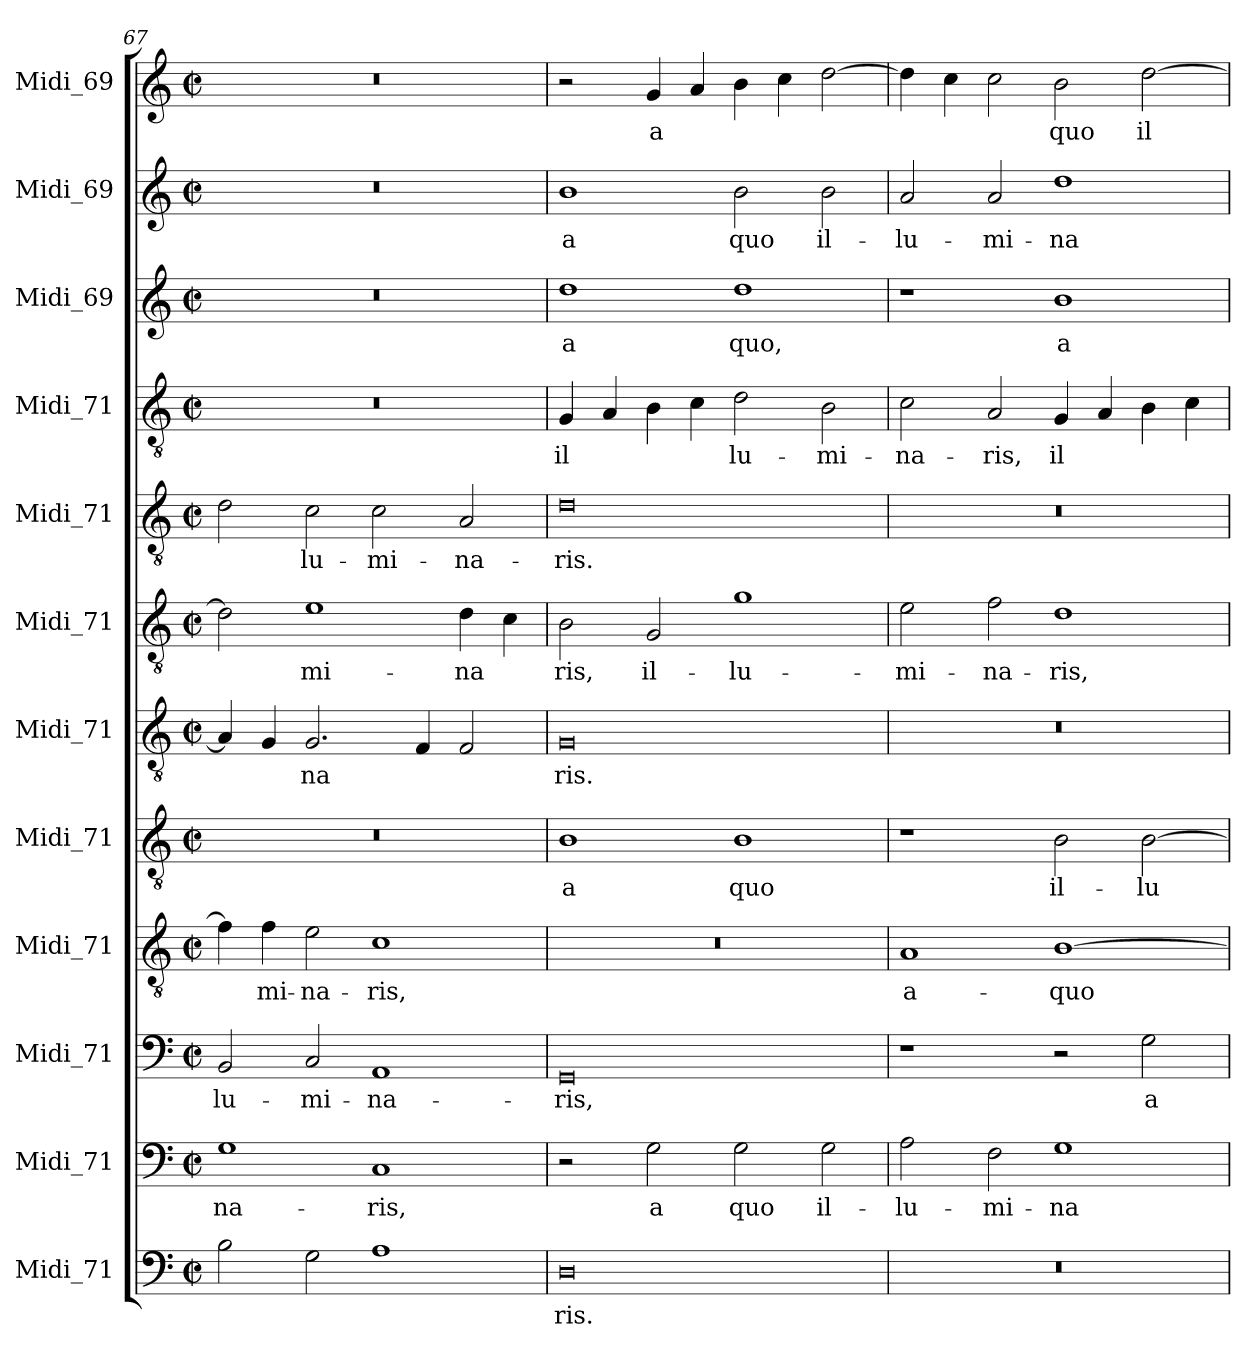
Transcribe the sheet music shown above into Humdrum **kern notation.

**kern	**text	**kern	**text	**kern	**text	**kern	**text	**kern	**text	**kern	**text	**kern	**text	**kern	**text	**kern	**text	**kern	**text	**kern	**text	**kern	**text
*part12	*part12	*part11	*part11	*part10	*part10	*part9	*part9	*part8	*part8	*part7	*part7	*part6	*part6	*part5	*part5	*part4	*part4	*part3	*part3	*part2	*part2	*part1	*part1
*staff12	*staff12	*staff11	*staff11	*staff10	*staff10	*staff9	*staff9	*staff8	*staff8	*staff7	*staff7	*staff6	*staff6	*staff5	*staff5	*staff4	*staff4	*staff3	*staff3	*staff2	*staff2	*staff1	*staff1
*I"Midi_71	*	*I"Midi_71	*	*I"Midi_71	*	*I"Midi_71	*	*I"Midi_71	*	*I"Midi_71	*	*I"Midi_71	*	*I"Midi_71	*	*I"Midi_71	*	*I"Midi_69	*	*I"Midi_69	*	*I"Midi_69	*
*clefF4	*	*clefF4	*	*clefF4	*	*clefGv2	*	*clefGv2	*	*clefGv2	*	*clefGv2	*	*clefGv2	*	*clefGv2	*	*clefG2	*	*clefG2	*	*clefG2	*
*k[]	*	*k[]	*	*k[]	*	*k[]	*	*k[]	*	*k[]	*	*k[]	*	*k[]	*	*k[]	*	*k[]	*	*k[]	*	*k[]	*
*C:	*	*C:	*	*C:	*	*C:	*	*C:	*	*C:	*	*C:	*	*C:	*	*C:	*	*C:	*	*C:	*	*C:	*
*M4/2	*	*M4/2	*	*M4/2	*	*M4/2	*	*M4/2	*	*M4/2	*	*M4/2	*	*M4/2	*	*M4/2	*	*M4/2	*	*M4/2	*	*M4/2	*
*met(c|)	*	*met(c|)	*	*met(c|)	*	*met(c|)	*	*met(c|)	*	*met(c|)	*	*met(c|)	*	*met(c|)	*	*met(c|)	*	*met(c|)	*	*met(c|)	*	*met(c|)	*
=67	=67	=67	=67	=67	=67	=67	=67	=67	=67	=67	=67	=67	=67	=67	=67	=67	=67	=67	=67	=67	=67	=67	=67
!	!	!	!LO:LY:b	!	!LO:LY:b	!	!	!	!	!	!	!	!	!	!	!	!	!	!	!	!	!	!
2B	.	1G	-na-	2BB	-lu-	4f]	.	0r	.	4A]	.	2d]	.	2d	.	0r	.	0r	.	0r	.	0r	.
!	!	!	!	!	!	!	!LO:LY:b	!	!	!	!	!	!	!	!	!	!	!	!	!	!	!	!
.	.	.	.	.	.	4f	mi-	.	.	4G	.	.	.	.	.	.	.	.	.	.	.	.	.
!	!	!	!	!	!LO:LY:b	!	!LO:LY:b	!	!	!	!LO:LY:b	!	!LO:LY:b	!	!LO:LY:b	!	!	!	!	!	!	!	!
2G	.	.	.	2C	-mi-	2e	-na-	.	.	2.G	na	1e	-mi-	2c	lu-	.	.	.	.	.	.	.	.
!	!	!	!LO:LY:b	!	!LO:LY:b	!	!LO:LY:b	!	!	!	!	!	!	!	!LO:LY:b	!	!	!	!	!	!	!	!
1A	.	1C	-ris,	1AA	-na-	1c	-ris,	.	.	.	.	.	.	2c	-mi-	.	.	.	.	.	.	.	.
.	.	.	.	.	.	.	.	.	.	4F	.	.	.	.	.	.	.	.	.	.	.	.	.
!	!	!	!	!	!	!	!	!	!	!	!	!	!LO:LY:b	!	!LO:LY:b	!	!	!	!	!	!	!	!
.	.	.	.	.	.	.	.	.	.	2F	.	4d	-na	2A	-na-	.	.	.	.	.	.	.	.
.	.	.	.	.	.	.	.	.	.	.	.	4c	.	.	.	.	.	.	.	.	.	.	.
=68	=68	=68	=68	=68	=68	=68	=68	=68	=68	=68	=68	=68	=68	=68	=68	=68	=68	=68	=68	=68	=68	=68	=68
!	!LO:LY:b	!	!	!	!LO:LY:b	!	!	!	!LO:LY:b	!	!LO:LY:b	!	!LO:LY:b	!	!LO:LY:b	!	!LO:LY:b	!	!LO:LY:b	!	!LO:LY:b	!	!
0D	ris.	2r	.	0GG	-ris,	0r	.	1B	a	0G	ris.	2B	ris,	0d	-ris.	4G	il	1dd	a	1b	a	2r	.
.	.	.	.	.	.	.	.	.	.	.	.	.	.	.	.	4A	.	.	.	.	.	.	.
!	!	!	!LO:LY:b	!	!	!	!	!	!	!	!	!	!LO:LY:b	!	!	!	!	!	!	!	!	!	!LO:LY:b
.	.	2G	a	.	.	.	.	.	.	.	.	2G	il-	.	.	4B	.	.	.	.	.	4g	a
.	.	.	.	.	.	.	.	.	.	.	.	.	.	.	.	4c	.	.	.	.	.	4a	.
!	!	!	!LO:LY:b	!	!	!	!	!	!LO:LY:b	!	!	!	!LO:LY:b	!	!	!	!LO:LY:b	!	!LO:LY:b	!	!LO:LY:b	!	!
.	.	2G	quo	.	.	.	.	1B	quo	.	.	1g	-lu-	.	.	2d	lu-	1dd	quo,	2b	quo	4b	.
.	.	.	.	.	.	.	.	.	.	.	.	.	.	.	.	.	.	.	.	.	.	4cc	.
!	!	!	!LO:LY:b	!	!	!	!	!	!	!	!	!	!	!	!	!	!LO:LY:b	!	!	!	!LO:LY:b	!	!
.	.	2G	il-	.	.	.	.	.	.	.	.	.	.	.	.	2B	-mi-	.	.	2b	il-	[2dd	.
=69	=69	=69	=69	=69	=69	=69	=69	=69	=69	=69	=69	=69	=69	=69	=69	=69	=69	=69	=69	=69	=69	=69	=69
!	!	!	!LO:LY:b	!	!	!	!LO:LY:b	!	!	!	!	!	!LO:LY:b	!	!	!	!LO:LY:b	!	!	!	!LO:LY:b	!	!
0r	.	2A	-lu-	1r	.	1A	a-	1r	.	0r	.	2e	-mi-	0r	.	2c	-na-	1r	.	2a	-lu-	4dd]	.
.	.	.	.	.	.	.	.	.	.	.	.	.	.	.	.	.	.	.	.	.	.	4cc	.
!	!	!	!LO:LY:b	!	!	!	!	!	!	!	!	!	!LO:LY:b	!	!	!	!LO:LY:b	!	!	!	!LO:LY:b	!	!
.	.	2F	-mi-	.	.	.	.	.	.	.	.	2f	-na-	.	.	2A	-ris,	.	.	2a	-mi-	2cc	.
!	!	!	!LO:LY:b	!	!	!	!LO:LY:b	!	!LO:LY:b	!	!	!	!LO:LY:b	!	!	!	!LO:LY:b	!	!LO:LY:b	!	!LO:LY:b	!	!LO:LY:b
.	.	1G	-na-	2r	.	[1B	-quo	2B	il-	.	.	1d	-ris,	.	.	4G	il	1b	a	1dd	-na-	2b	quo
.	.	.	.	.	.	.	.	.	.	.	.	.	.	.	.	4A	.	.	.	.	.	.	.
!	!	!	!	!	!LO:LY:b	!	!	!	!LO:LY:b	!	!	!	!	!	!	!	!	!	!	!	!	!	!LO:LY:b
.	.	.	.	2G	a	.	.	[2B	-lu	.	.	.	.	.	.	4B	.	.	.	.	.	[2dd	il
.	.	.	.	.	.	.	.	.	.	.	.	.	.	.	.	4c	.	.	.	.	.	.	.
=	=	=	=	=	=	=	=	=	=	=	=	=	=	=	=	=	=	=	=	=	=	=	=
*-	*-	*-	*-	*-	*-	*-	*-	*-	*-	*-	*-	*-	*-	*-	*-	*-	*-	*-	*-	*-	*-	*-	*-
